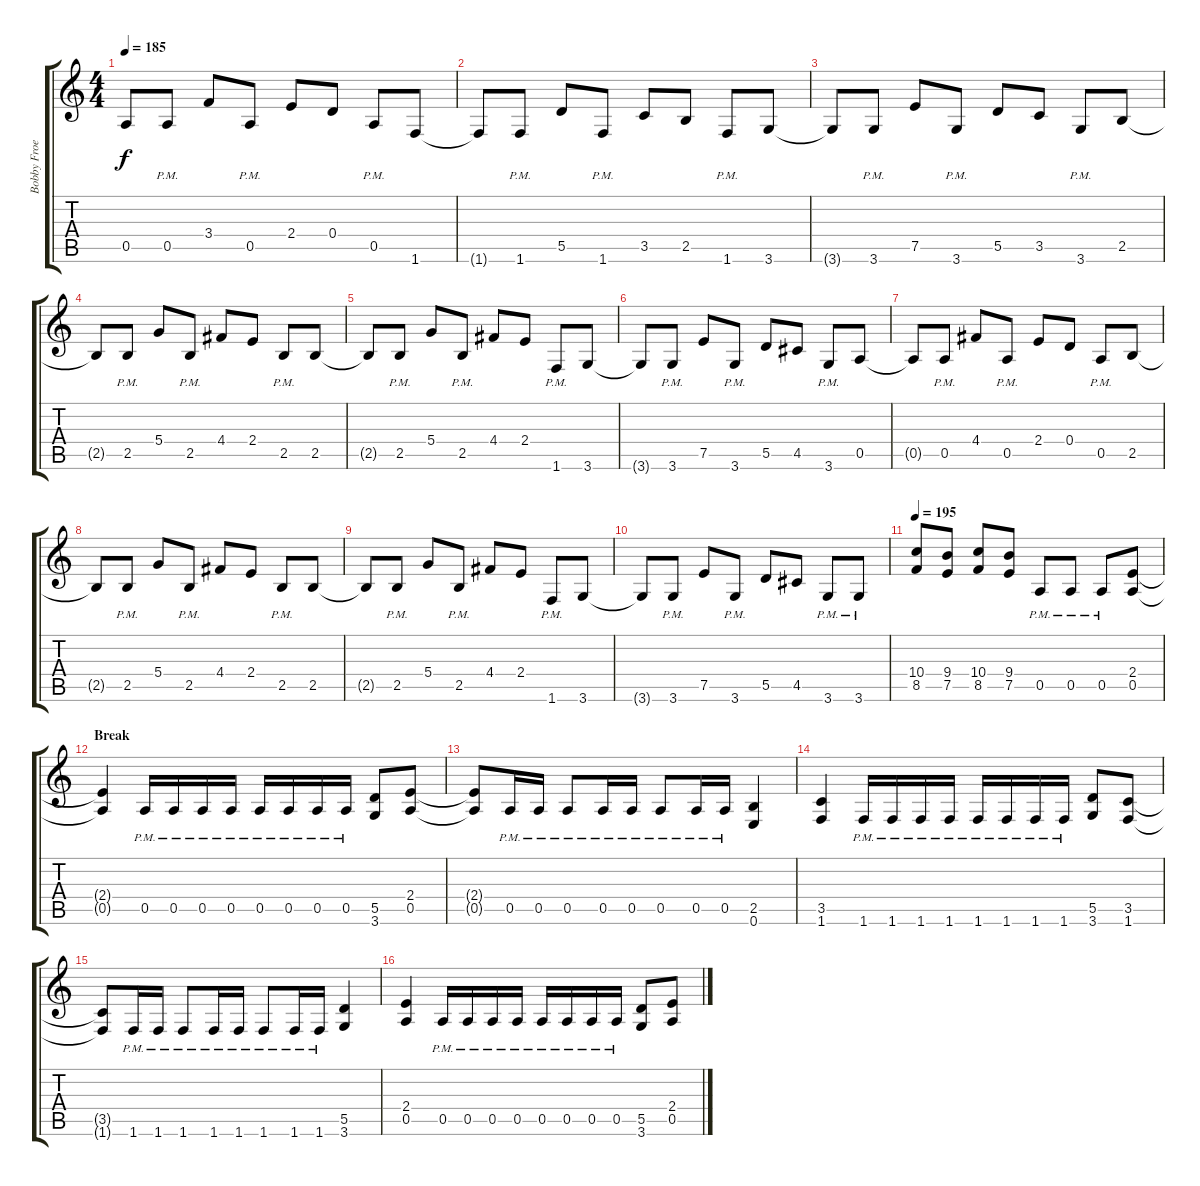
\track ("Bobby Froese" "Bobby Froe") {instrument distortionguitar}
\staff {score tabs}
\tuning (E4 B3 G3 D3 A2 E2) {hide}
\ts (4 4)
\tempo 185
\clef g2
\ks c
0.5{t}.8{dy f} 0.5{pm}.8 3.4.8 0.5{pm}.8 2.4.8 0.4.8 0.5{pm}.8 1.6.8 |
1.6{t}.8 1.6{pm}.8 5.5.8 1.6{pm}.8 3.5.8 2.5.8 1.6{pm}.8 3.6.8 |
3.6{t}.8 3.6{pm}.8 7.5.8 3.6{pm}.8 5.5.8 3.5.8 3.6{pm}.8 2.5.8 |
2.5{t}.8 2.5{pm}.8 5.4.8 2.5{pm}.8 4.4.8 2.4.8 2.5{pm}.8 2.5.8 |
2.5{t}.8 2.5{pm}.8 5.4.8 2.5{pm}.8 4.4.8 2.4.8 1.6{pm}.8 3.6.8 |
3.6{t}.8 3.6{pm}.8 7.5.8 3.6{pm}.8 5.5.8 4.5.8 3.6{pm}.8 0.5.8 |
0.5{t}.8 0.5{pm}.8 4.4.8 0.5{pm}.8 2.4.8 0.4.8 0.5{pm}.8 2.5.8 |
2.5{t}.8 2.5{pm}.8 5.4.8 2.5{pm}.8 4.4.8 2.4.8 2.5{pm}.8 2.5.8 |
2.5{t}.8 2.5{pm}.8 5.4.8 2.5{pm}.8 4.4.8 2.4.8 1.6{pm}.8 3.6.8 |
3.6{t}.8 3.6{pm}.8 7.5.8 3.6{pm}.8 5.5.8 4.5.8 3.6{pm}.8 3.6{pm}.8 |
\tempo 195
(10.4 8.5).8 (9.4 7.5).8 (10.4 8.5).8 (9.4 7.5).8 0.5{pm}.8 0.5{pm}.8 0.5{pm}.8 (2.4 0.5).8 |
\section ("" "Break")
(2.4{t} 0.5{t}).4 0.5{pm}.16 0.5{pm}.16 0.5{pm}.16 0.5{pm}.16 0.5{pm}.16 0.5{pm}.16 0.5{pm}.16 0.5{pm}.16 (5.5 3.6).8 (2.4 0.5).8 |
(2.4{t} 0.5{t}).8 0.5{pm}.16 0.5{pm}.16 0.5{pm}.8 0.5{pm}.16 0.5{pm}.16 0.5{pm}.8 0.5{pm}.16 0.5{pm}.16 (2.5 0.6).4 |
(3.5 1.6).4 1.6{pm}.16 1.6{pm}.16 1.6{pm}.16 1.6{pm}.16 1.6{pm}.16 1.6{pm}.16 1.6{pm}.16 1.6{pm}.16 (5.5 3.6).8 (3.5 1.6).8 |
(3.5{t} 1.6{t}).8 1.6{pm}.16 1.6{pm}.16 1.6{pm}.8 1.6{pm}.16 1.6{pm}.16 1.6{pm}.8 1.6{pm}.16 1.6{pm}.16 (5.5 3.6).4 |
(2.4 0.5).4 0.5{pm}.16 0.5{pm}.16 0.5{pm}.16 0.5{pm}.16 0.5{pm}.16 0.5{pm}.16 0.5{pm}.16 0.5{pm}.16 (5.5 3.6).8 (2.4 0.5).8
